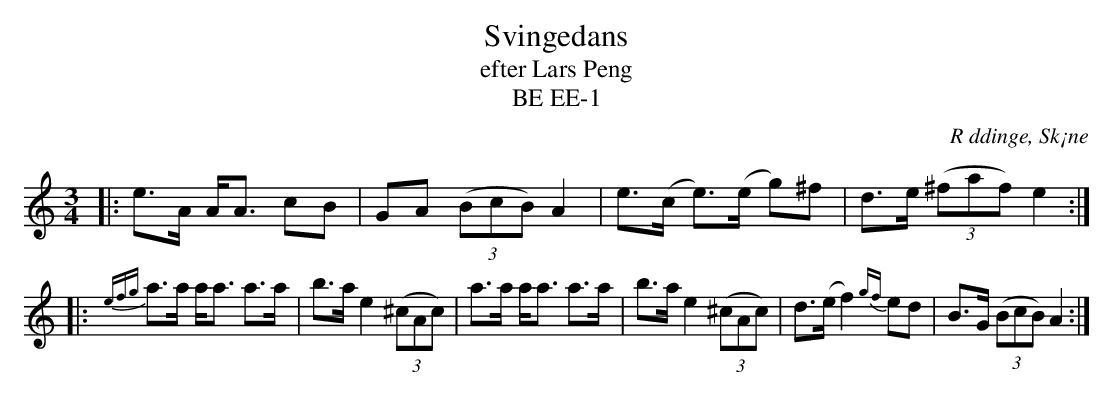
X:1
T:Svingedans
T:efter Lars Peng
T:BE EE-1
O:R ddinge, Sk¡ne
M:3/4
L:1/8
Q:108
K:C
|: e>A A<A cB | GA ((3BcB) A2 | e>(c e)>(e g)^f | d>e ((3^faf) e2 :|
|: {efg}a>a a<a a>a | b>a e2 ((3^cAc) | a>a a<a a>a | b>a e2 ((3^cAc) | d>(e f2) {gf}ed | B>G ((3BcB) A2 :|
